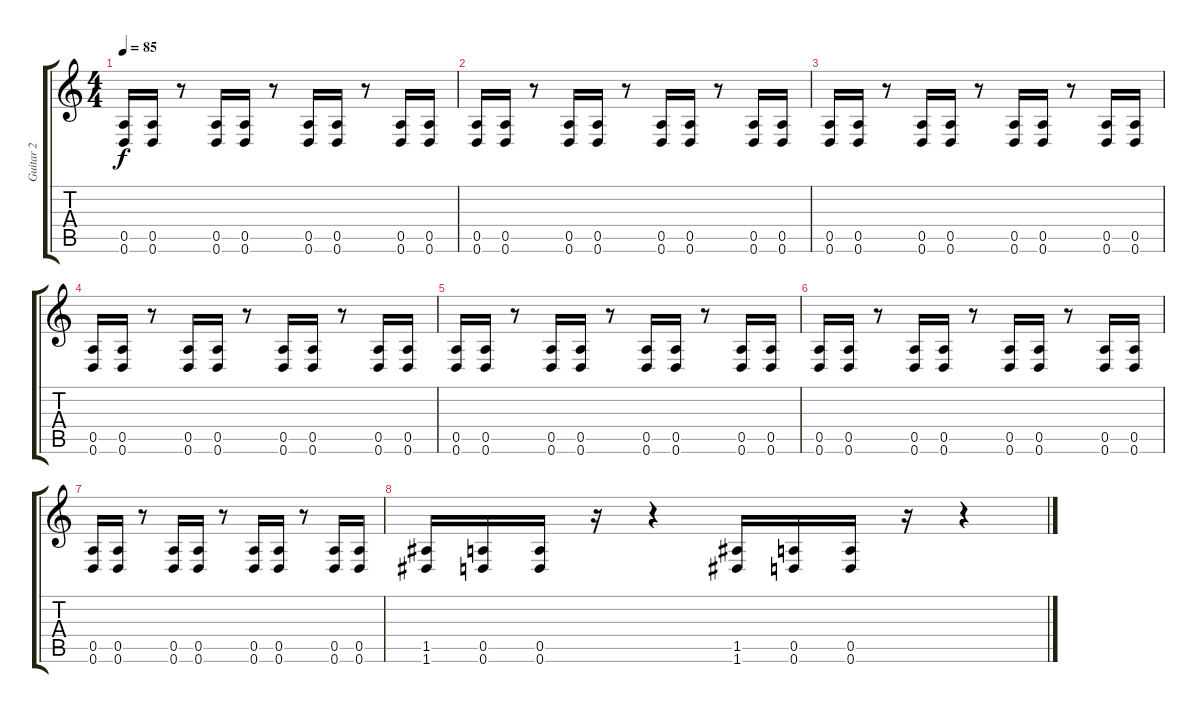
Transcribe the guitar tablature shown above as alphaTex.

\track ("Guitar 2" "Guitar 2") {instrument distortionguitar}
\staff {score tabs}
\tuning (E4 B3 G3 D3 A2 D2) {hide}
\ts (4 4)
\tempo 85
\clef g2
\ks c
(0.5 0.6).16{dy f} (0.5 0.6).16 r.8 (0.5 0.6).16 (0.5 0.6).16 r.8 (0.5 0.6).16 (0.5 0.6).16 r.8 (0.5 0.6).16 (0.5 0.6).16 |
(0.5 0.6).16 (0.5 0.6).16 r.8 (0.5 0.6).16 (0.5 0.6).16 r.8 (0.5 0.6).16 (0.5 0.6).16 r.8 (0.5 0.6).16 (0.5 0.6).16 |
(0.5 0.6).16 (0.5 0.6).16 r.8 (0.5 0.6).16 (0.5 0.6).16 r.8 (0.5 0.6).16 (0.5 0.6).16 r.8 (0.5 0.6).16 (0.5 0.6).16 |
(0.5 0.6).16 (0.5 0.6).16 r.8 (0.5 0.6).16 (0.5 0.6).16 r.8 (0.5 0.6).16 (0.5 0.6).16 r.8 (0.5 0.6).16 (0.5 0.6).16 |
(0.5 0.6).16 (0.5 0.6).16 r.8 (0.5 0.6).16 (0.5 0.6).16 r.8 (0.5 0.6).16 (0.5 0.6).16 r.8 (0.5 0.6).16 (0.5 0.6).16 |
(0.5 0.6).16 (0.5 0.6).16 r.8 (0.5 0.6).16 (0.5 0.6).16 r.8 (0.5 0.6).16 (0.5 0.6).16 r.8 (0.5 0.6).16 (0.5 0.6).16 |
(0.5 0.6).16 (0.5 0.6).16 r.8 (0.5 0.6).16 (0.5 0.6).16 r.8 (0.5 0.6).16 (0.5 0.6).16 r.8 (0.5 0.6).16 (0.5 0.6).16 |
(1.5 1.6).16 (0.5 0.6).16 (0.5 0.6).16 r.16 r.4 (1.5 1.6).16 (0.5 0.6).16 (0.5 0.6).16 r.16 r.4
